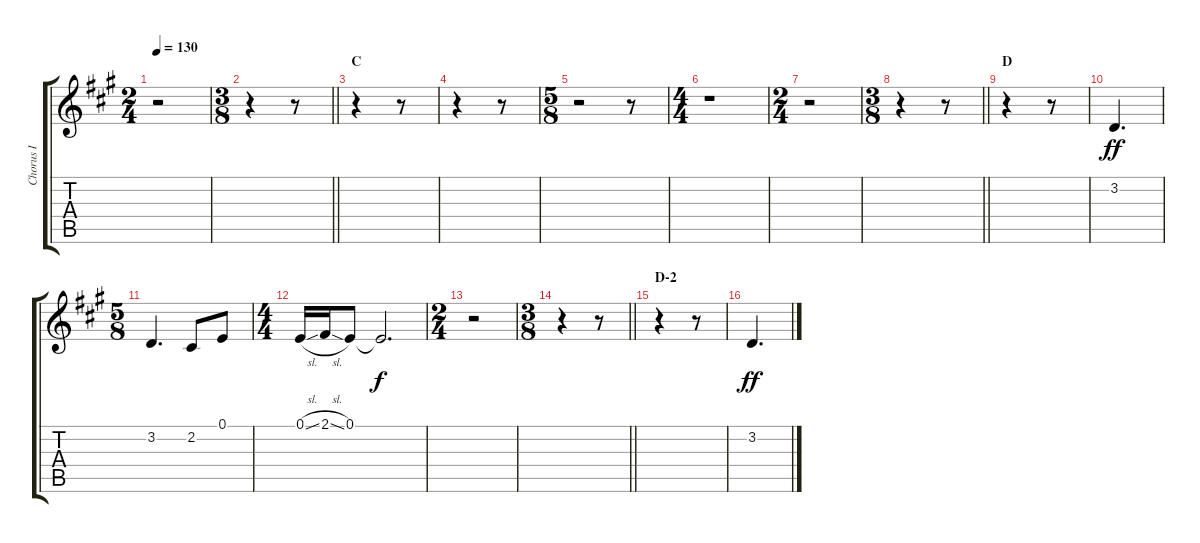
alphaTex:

\track ("Chorus I" "Chorus I") {instrument voiceoohs}
\staff {score tabs}
\tuning (E4 B3 G3 D3 A2 E2) {hide}
\ts (2 4)
\tempo 130
\clef g2
\ks a
r.2{dy ff} |
\ts (3 8)
\barLineRight lightlight
r.4 r.8 |
\section ("" "C")
r.4 r.8 |
r.4 r.8 |
\ts (5 8)
r.2 r.8 |
\ts (4 4)
r.1 |
\ts (2 4)
r.2 |
\ts (3 8)
\barLineRight lightlight
r.4 r.8 |
\section ("" "D")
r.4 r.8 |
3.2.4{d} |
\ts (5 8)
3.2.4{d} 2.2.8 0.1.8 |
\ts (4 4)
0.1{sl}.16 2.1{sl}.16 0.1.8 0.1{t}.2{d dy f} |
\ts (2 4)
r.2 |
\ts (3 8)
\barLineRight lightlight
r.4 r.8 |
\section ("" "D-2")
r.4 r.8 |
3.2.4{d dy ff}
